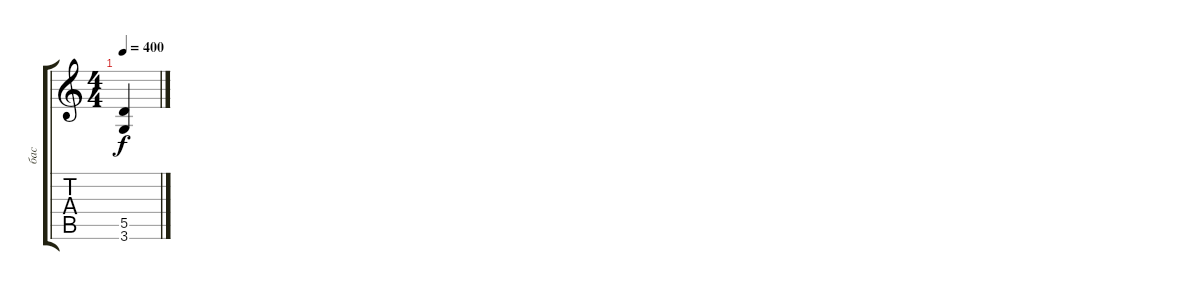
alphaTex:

\track ("бас" "бас") {instrument acousticbass}
\staff {score tabs}
\tuning (E4 B3 G3 D3 A2 E2) {hide}
\ts (4 4)
\tempo 400
\clef g2
\ks c
(5.5 3.6).4{dy f}
